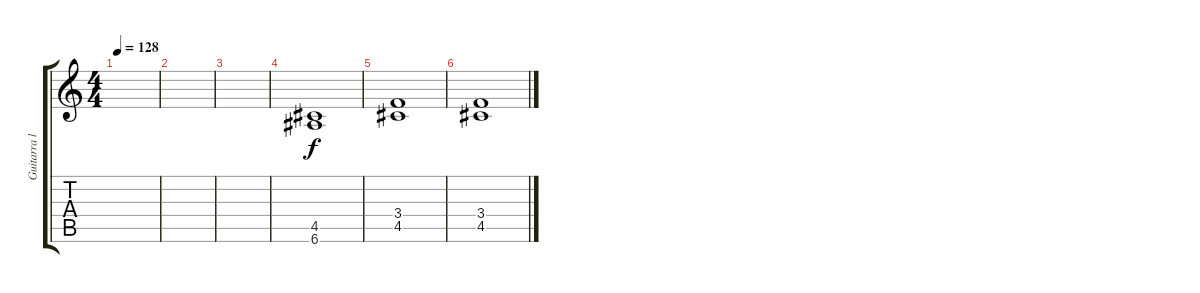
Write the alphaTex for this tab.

\track ("Guitarra limpia" "Guitarra l") {instrument acousticguitarsteel}
\staff {score tabs}
\tuning (E4 B3 G3 D3 A2 E2) {hide}
\ts (4 4)
\tempo 128
\clef g2
\ks c
|
|
|
(4.5 6.6).1 |
(3.4 4.5).1 |
(3.4 4.5).1
